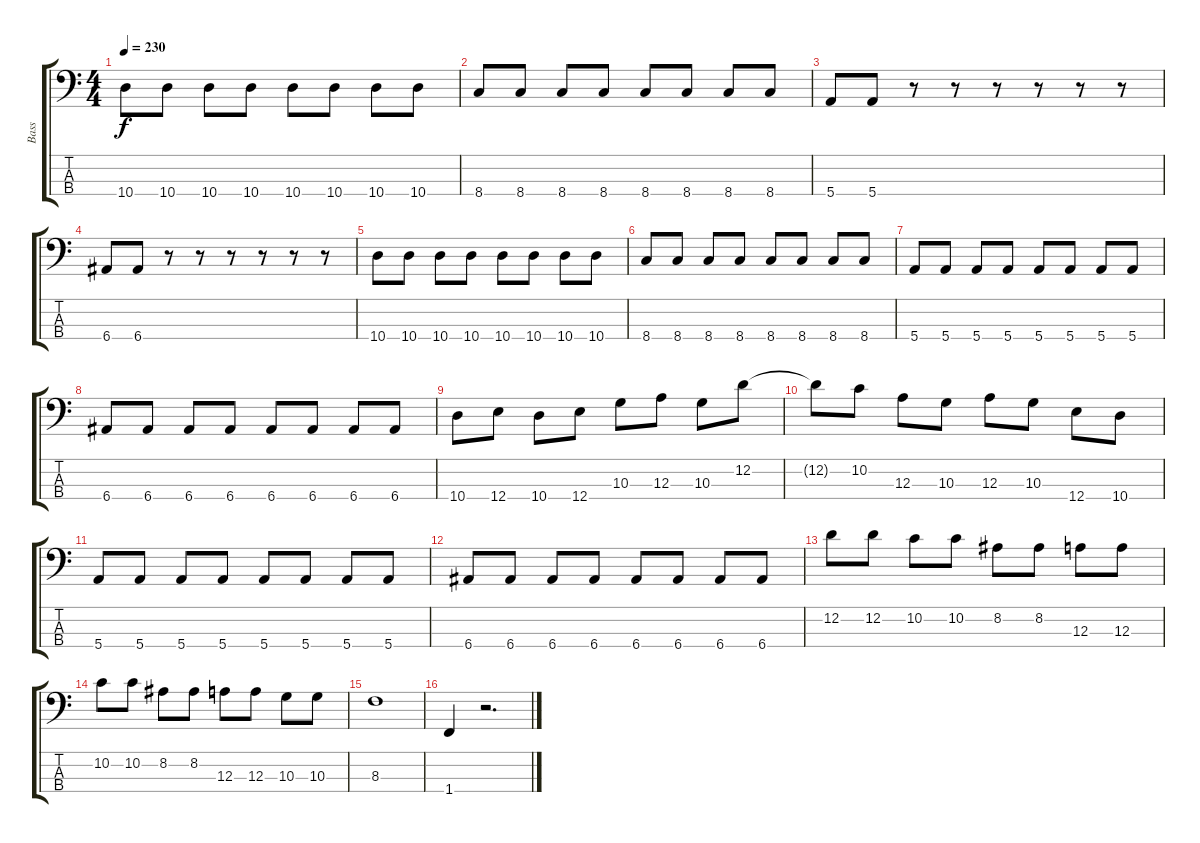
\track ("Bass" "Bass") {instrument electricbasspick}
\staff {score tabs}
\tuning (G2 D2 A1 E1) {hide}
\ts (4 4)
\tempo 230
\clef f4
\ks c
10.4.8{dy f} 10.4.8 10.4.8 10.4.8 10.4.8 10.4.8 10.4.8 10.4.8 |
8.4.8 8.4.8 8.4.8 8.4.8 8.4.8 8.4.8 8.4.8 8.4.8 |
5.4.8 5.4.8 r.8 r.8 r.8 r.8 r.8 r.8 |
6.4.8 6.4.8 r.8 r.8 r.8 r.8 r.8 r.8 |
10.4.8 10.4.8 10.4.8 10.4.8 10.4.8 10.4.8 10.4.8 10.4.8 |
8.4.8 8.4.8 8.4.8 8.4.8 8.4.8 8.4.8 8.4.8 8.4.8 |
5.4.8 5.4.8 5.4.8 5.4.8 5.4.8 5.4.8 5.4.8 5.4.8 |
6.4.8 6.4.8 6.4.8 6.4.8 6.4.8 6.4.8 6.4.8 6.4.8 |
10.4.8 12.4.8 10.4.8 12.4.8 10.3.8 12.3.8 10.3.8 12.2.8 |
12.2{t}.8 10.2.8 12.3.8 10.3.8 12.3.8 10.3.8 12.4.8 10.4.8 |
5.4.8 5.4.8 5.4.8 5.4.8 5.4.8 5.4.8 5.4.8 5.4.8 |
6.4.8 6.4.8 6.4.8 6.4.8 6.4.8 6.4.8 6.4.8 6.4.8 |
12.2.8 12.2.8 10.2.8 10.2.8 8.2.8 8.2.8 12.3.8 12.3.8 |
10.2.8 10.2.8 8.2.8 8.2.8 12.3.8 12.3.8 10.3.8 10.3.8 |
8.3.1 |
1.4.4 r.2{d}
